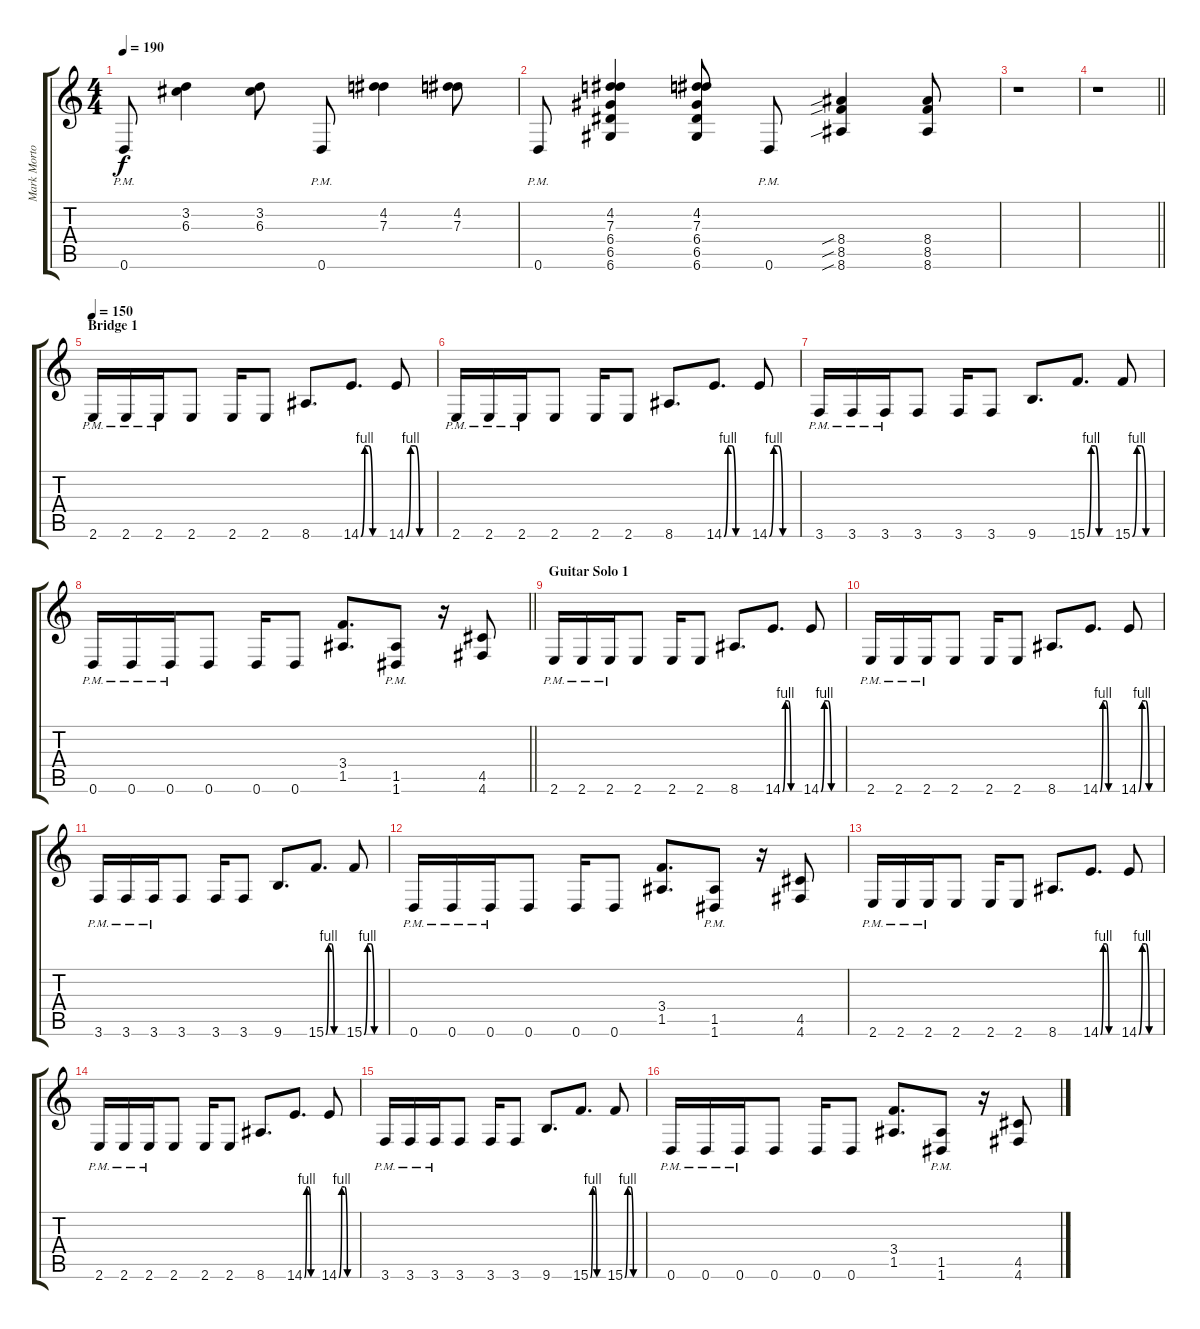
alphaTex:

\track ("Mark Morton - Rhythm" "Mark Morto") {instrument distortionguitar}
\staff {score tabs}
\tuning (E4 B3 G3 D3 A2 D2) {hide}
\ts (4 4)
\tempo 190
\clef g2
\ks c
0.6{pm}.8{dy f} (3.2 6.3).4 (3.2 6.3).8 0.6{pm}.8 (4.2 7.3).4 (4.2 7.3).8 |
0.6{pm}.8 (4.2 7.3 6.4 6.5 6.6).4 (4.2 7.3 6.4 6.5 6.6).8 0.6{pm}.8 (8.4{sib} 8.5{sib} 8.6{sib}).4 (8.4 8.5 8.6).8 |
r.1 |
\barLineRight lightlight
r.1 |
\section ("" "Bridge 1")
\tempo 150
2.6{pm}.16 2.6{pm}.16 2.6{pm}.16 2.6.8 2.6.16 2.6.8 8.6.8{d} 14.6{be (custom 0 0 10 4 20 4 30 0 60 0)}.8{d} 14.6{be (custom 0 0 10 4 20 4 30 0 60 0)}.8 |
2.6{pm}.16 2.6{pm}.16 2.6{pm}.16 2.6.8 2.6.16 2.6.8 8.6.8{d} 14.6{be (custom 0 0 10 4 20 4 30 0 60 0)}.8{d} 14.6{be (custom 0 0 10 4 20 4 30 0 60 0)}.8 |
3.6{pm}.16 3.6{pm}.16 3.6{pm}.16 3.6.8 3.6.16 3.6.8 9.6.8{d} 15.6{be (custom 0 0 10 4 20 4 30 0 60 0)}.8{d} 15.6{be (custom 0 0 10 4 20 4 30 0 60 0)}.8 |
\barLineRight lightlight
0.6{pm}.16 0.6{pm}.16 0.6{pm}.16 0.6.8 0.6.16 0.6.8 (3.4 1.5).8{d} (1.5{pm} 1.6{pm}).8 r.16 (4.5 4.6).8 |
\section ("" "Guitar Solo 1")
2.6{pm}.16 2.6{pm}.16 2.6{pm}.16 2.6.8 2.6.16 2.6.8 8.6.8{d} 14.6{be (custom 0 0 10 4 20 4 30 0 60 0)}.8{d} 14.6{be (custom 0 0 10 4 20 4 30 0 60 0)}.8 |
2.6{pm}.16 2.6{pm}.16 2.6{pm}.16 2.6.8 2.6.16 2.6.8 8.6.8{d} 14.6{be (custom 0 0 10 4 20 4 30 0 60 0)}.8{d} 14.6{be (custom 0 0 10 4 20 4 30 0 60 0)}.8 |
3.6{pm}.16 3.6{pm}.16 3.6{pm}.16 3.6.8 3.6.16 3.6.8 9.6.8{d} 15.6{be (custom 0 0 10 4 20 4 30 0 60 0)}.8{d} 15.6{be (custom 0 0 10 4 20 4 30 0 60 0)}.8 |
0.6{pm}.16 0.6{pm}.16 0.6{pm}.16 0.6.8 0.6.16 0.6.8 (3.4 1.5).8{d} (1.5{pm} 1.6{pm}).8 r.16 (4.5 4.6).8 |
2.6{pm}.16 2.6{pm}.16 2.6{pm}.16 2.6.8 2.6.16 2.6.8 8.6.8{d} 14.6{be (custom 0 0 10 4 20 4 30 0 60 0)}.8{d} 14.6{be (custom 0 0 10 4 20 4 30 0 60 0)}.8 |
2.6{pm}.16 2.6{pm}.16 2.6{pm}.16 2.6.8 2.6.16 2.6.8 8.6.8{d} 14.6{be (custom 0 0 10 4 20 4 30 0 60 0)}.8{d} 14.6{be (custom 0 0 10 4 20 4 30 0 60 0)}.8 |
3.6{pm}.16 3.6{pm}.16 3.6{pm}.16 3.6.8 3.6.16 3.6.8 9.6.8{d} 15.6{be (custom 0 0 10 4 20 4 30 0 60 0)}.8{d} 15.6{be (custom 0 0 10 4 20 4 30 0 60 0)}.8 |
0.6{pm}.16 0.6{pm}.16 0.6{pm}.16 0.6.8 0.6.16 0.6.8 (3.4 1.5).8{d} (1.5{pm} 1.6{pm}).8 r.16 (4.5 4.6).8
